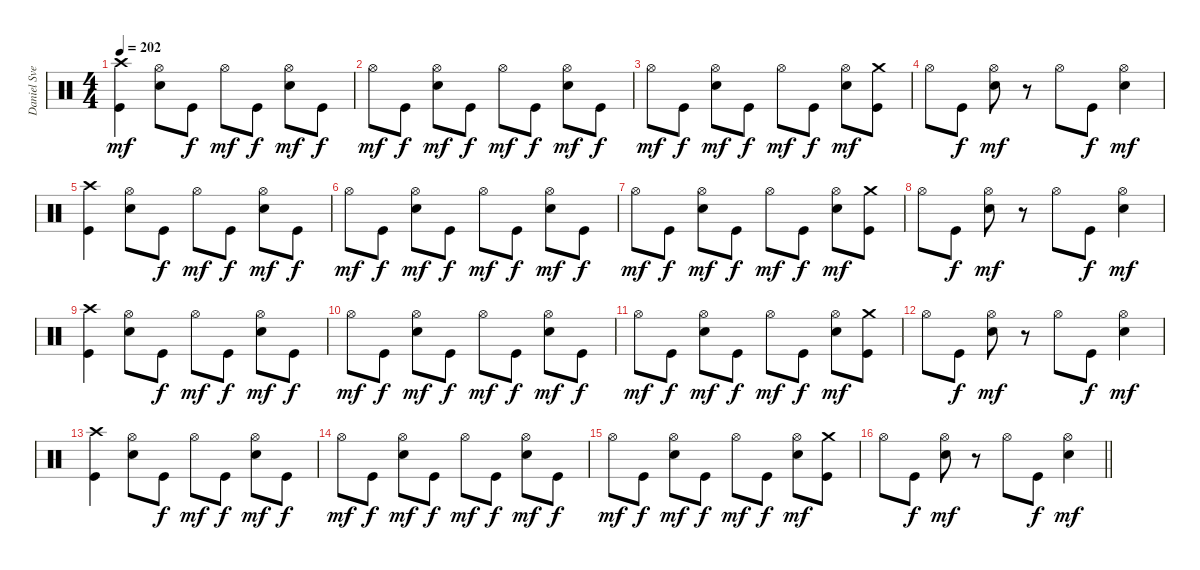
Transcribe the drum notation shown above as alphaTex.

\track ("Daniel Svensson" "Daniel Sve") {instrument percussion}
\staff {score}
\articulation defaults
\ts (4 4)
\tempo 202
\clef neutral
\ks c
("Kick (hit)" "Crash high (hit)").4{dy mf} ("Electric Snare (hit)" "Hi-Hat (open)").8 "Kick (hit)".8{dy f} "Hi-Hat (open)".8{dy mf} "Kick (hit)".8{dy f} ("Electric Snare (hit)" "Hi-Hat (open)").8{dy mf} "Kick (hit)".8{dy f} |
"Hi-Hat (open)".8{dy mf} "Kick (hit)".8{dy f} ("Electric Snare (hit)" "Hi-Hat (open)").8{dy mf} "Kick (hit)".8{dy f} "Hi-Hat (open)".8{dy mf} "Kick (hit)".8{dy f} ("Electric Snare (hit)" "Hi-Hat (open)").8{dy mf} "Kick (hit)".8{dy f} |
"Hi-Hat (open)".8{dy mf} "Kick (hit)".8{dy f} ("Electric Snare (hit)" "Hi-Hat (open)").8{dy mf} "Kick (hit)".8{dy f} "Hi-Hat (open)".8{dy mf} "Kick (hit)".8{dy f} ("Electric Snare (hit)" "Hi-Hat (open)").8{dy mf} ("Kick (hit)" "Crash medium (hit)").8 |
"Hi-Hat (open)".8 "Kick (hit)".8{dy f} ("Electric Snare (hit)" "Hi-Hat (open)").8{dy mf} r.8 "Hi-Hat (open)".8 "Kick (hit)".8{dy f} ("Electric Snare (hit)" "Hi-Hat (open)").4{dy mf} |
("Kick (hit)" "Crash high (hit)").4 ("Electric Snare (hit)" "Hi-Hat (open)").8 "Kick (hit)".8{dy f} "Hi-Hat (open)".8{dy mf} "Kick (hit)".8{dy f} ("Electric Snare (hit)" "Hi-Hat (open)").8{dy mf} "Kick (hit)".8{dy f} |
"Hi-Hat (open)".8{dy mf} "Kick (hit)".8{dy f} ("Electric Snare (hit)" "Hi-Hat (open)").8{dy mf} "Kick (hit)".8{dy f} "Hi-Hat (open)".8{dy mf} "Kick (hit)".8{dy f} ("Electric Snare (hit)" "Hi-Hat (open)").8{dy mf} "Kick (hit)".8{dy f} |
"Hi-Hat (open)".8{dy mf} "Kick (hit)".8{dy f} ("Electric Snare (hit)" "Hi-Hat (open)").8{dy mf} "Kick (hit)".8{dy f} "Hi-Hat (open)".8{dy mf} "Kick (hit)".8{dy f} ("Electric Snare (hit)" "Hi-Hat (open)").8{dy mf} ("Kick (hit)" "Crash medium (hit)").8 |
"Hi-Hat (open)".8 "Kick (hit)".8{dy f} ("Electric Snare (hit)" "Hi-Hat (open)").8{dy mf} r.8 "Hi-Hat (open)".8 "Kick (hit)".8{dy f} ("Electric Snare (hit)" "Hi-Hat (open)").4{dy mf} |
("Kick (hit)" "Crash high (hit)").4 ("Electric Snare (hit)" "Hi-Hat (open)").8 "Kick (hit)".8{dy f} "Hi-Hat (open)".8{dy mf} "Kick (hit)".8{dy f} ("Electric Snare (hit)" "Hi-Hat (open)").8{dy mf} "Kick (hit)".8{dy f} |
"Hi-Hat (open)".8{dy mf} "Kick (hit)".8{dy f} ("Electric Snare (hit)" "Hi-Hat (open)").8{dy mf} "Kick (hit)".8{dy f} "Hi-Hat (open)".8{dy mf} "Kick (hit)".8{dy f} ("Electric Snare (hit)" "Hi-Hat (open)").8{dy mf} "Kick (hit)".8{dy f} |
"Hi-Hat (open)".8{dy mf} "Kick (hit)".8{dy f} ("Electric Snare (hit)" "Hi-Hat (open)").8{dy mf} "Kick (hit)".8{dy f} "Hi-Hat (open)".8{dy mf} "Kick (hit)".8{dy f} ("Electric Snare (hit)" "Hi-Hat (open)").8{dy mf} ("Kick (hit)" "Crash medium (hit)").8 |
"Hi-Hat (open)".8 "Kick (hit)".8{dy f} ("Electric Snare (hit)" "Hi-Hat (open)").8{dy mf} r.8 "Hi-Hat (open)".8 "Kick (hit)".8{dy f} ("Electric Snare (hit)" "Hi-Hat (open)").4{dy mf} |
("Kick (hit)" "Crash high (hit)").4 ("Electric Snare (hit)" "Hi-Hat (open)").8 "Kick (hit)".8{dy f} "Hi-Hat (open)".8{dy mf} "Kick (hit)".8{dy f} ("Electric Snare (hit)" "Hi-Hat (open)").8{dy mf} "Kick (hit)".8{dy f} |
"Hi-Hat (open)".8{dy mf} "Kick (hit)".8{dy f} ("Electric Snare (hit)" "Hi-Hat (open)").8{dy mf} "Kick (hit)".8{dy f} "Hi-Hat (open)".8{dy mf} "Kick (hit)".8{dy f} ("Electric Snare (hit)" "Hi-Hat (open)").8{dy mf} "Kick (hit)".8{dy f} |
"Hi-Hat (open)".8{dy mf} "Kick (hit)".8{dy f} ("Electric Snare (hit)" "Hi-Hat (open)").8{dy mf} "Kick (hit)".8{dy f} "Hi-Hat (open)".8{dy mf} "Kick (hit)".8{dy f} ("Electric Snare (hit)" "Hi-Hat (open)").8{dy mf} ("Kick (hit)" "Crash medium (hit)").8 |
\barLineRight lightlight "Hi-Hat (open)".8 "Kick (hit)".8{dy f}
("Electric Snare (hit)" "Hi-Hat (open)").8{dy mf} r.8 "Hi-Hat (open)".8 "Kick (hit)".8{dy f} ("Electric Snare (hit)" "Hi-Hat (open)").4{dy mf}
